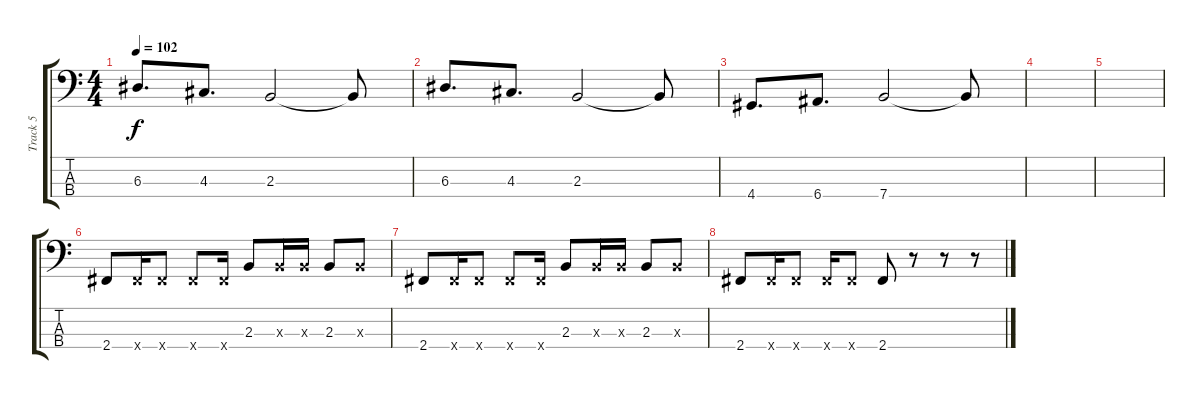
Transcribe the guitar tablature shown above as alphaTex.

\track ("Track 5" "Track 5") {instrument electricbassfinger}
\staff {score tabs}
\tuning (G2 D2 A1 E1) {hide}
\ts (4 4)
\tempo 102
\clef f4
\ks c
6.3.8{d dy f} 4.3.8{d} 2.3.2 2.3{t}.8 |
6.3.8{d} 4.3.8{d} 2.3.2 2.3{t}.8 |
4.4.8{d} 6.4.8{d} 7.4.2 7.4{t}.8 |
|
|
2.4.8 2.4{x}.16 2.4{x}.8 2.4{x}.8 2.4{x}.16 2.3.8 2.3{x}.16 2.3{x}.16 2.3.8 2.3{x}.8 |
2.4.8 2.4{x}.16 2.4{x}.8 2.4{x}.8 2.4{x}.16 2.3.8 2.3{x}.16 2.3{x}.16 2.3.8 2.3{x}.8 |
2.4.8 2.4{x}.16 2.4{x}.8 2.4{x}.16 2.4{x}.8 2.4.8 r.8 r.8 r.8
